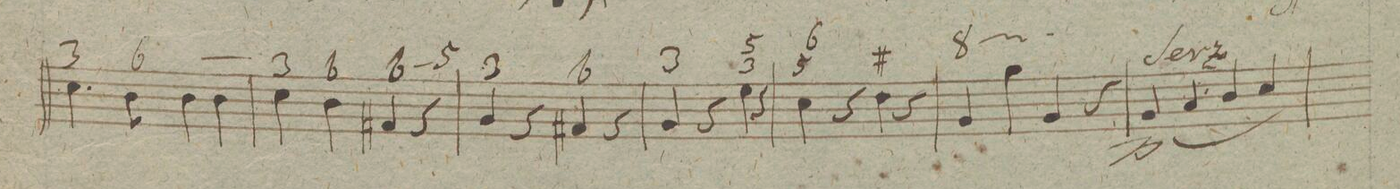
**kern	**fba	**dynam
*I"Organo	*	*
*clefF4	*	*
*k[f#c#g#d#]	*	*
*met(c|)	*	*
*M2/2	*	*
4.E\	3	.
8D#\	6_	.
4D#\	.	.
4D#\	.	.
=59	=59	=59
4E\	3	.
4D#\	6	.
4AA#X/	6_	.
4r	.	.
.	5	.
=60	=60	=60
4BB/	3	.
4r	.	.
4AA#X/	6	.
4r	.	.
=61	=61	=61
4BB/	3	.
4r	.	.
4G#\	5 3	.
4r	.	.
=62	=62	=62
4E\	6 5	.
4r	.	.
4F#\	#	.
4r	.	.
=63	=63	=63
4BB/	8_	.
4B\	.	.
4BB/	.	.
4r	X	.
=64	=64	=64
(4BB/	.	p
4C#/	.	.
4D#/	.	.
4E/)	.	.
=65	=65	=65
*-	*-	*-
